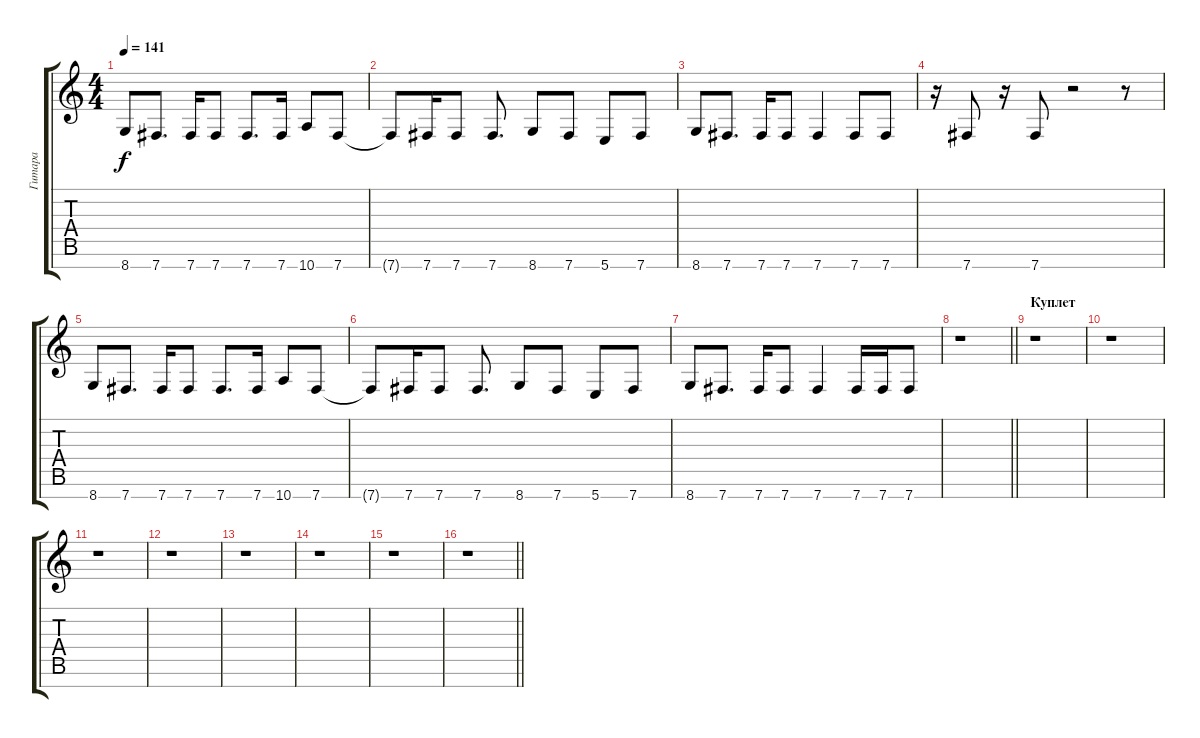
\track ("Гитара" "Гитара") {instrument distortionguitar}
\staff {score tabs}
\tuning (E4 B3 G3 D3 A2 E2 B1) {hide}
\ts (4 4)
\section ("" "")
\tempo 141
\clef g2
\ks c
8.7.8{dy f} 7.7.8{d} 7.7.16 7.7.8 7.7.8{d} 7.7.16 10.7.8 7.7.8 |
7.7{t}.8 7.7.16 7.7.8 7.7.8{d} 8.7.8 7.7.8 5.7.8 7.7.8 |
8.7.8 7.7.8{d} 7.7.16 7.7.8 7.7.4 7.7.8 7.7.8 |
r.16 7.7.8 r.16 7.7.8 r.2 r.8 |
8.7.8 7.7.8{d} 7.7.16 7.7.8 7.7.8{d} 7.7.16 10.7.8 7.7.8 |
7.7{t}.8 7.7.16 7.7.8 7.7.8{d} 8.7.8 7.7.8 5.7.8 7.7.8 |
8.7.8 7.7.8{d} 7.7.16 7.7.8 7.7.4 7.7.16 7.7.16 7.7.8 |
\barLineRight lightlight
r.1 |
\section ("" "Куплет")
r.1 |
r.1 |
r.1 |
r.1 |
r.1 |
r.1 |
r.1 |
\barLineRight lightlight
r.1
